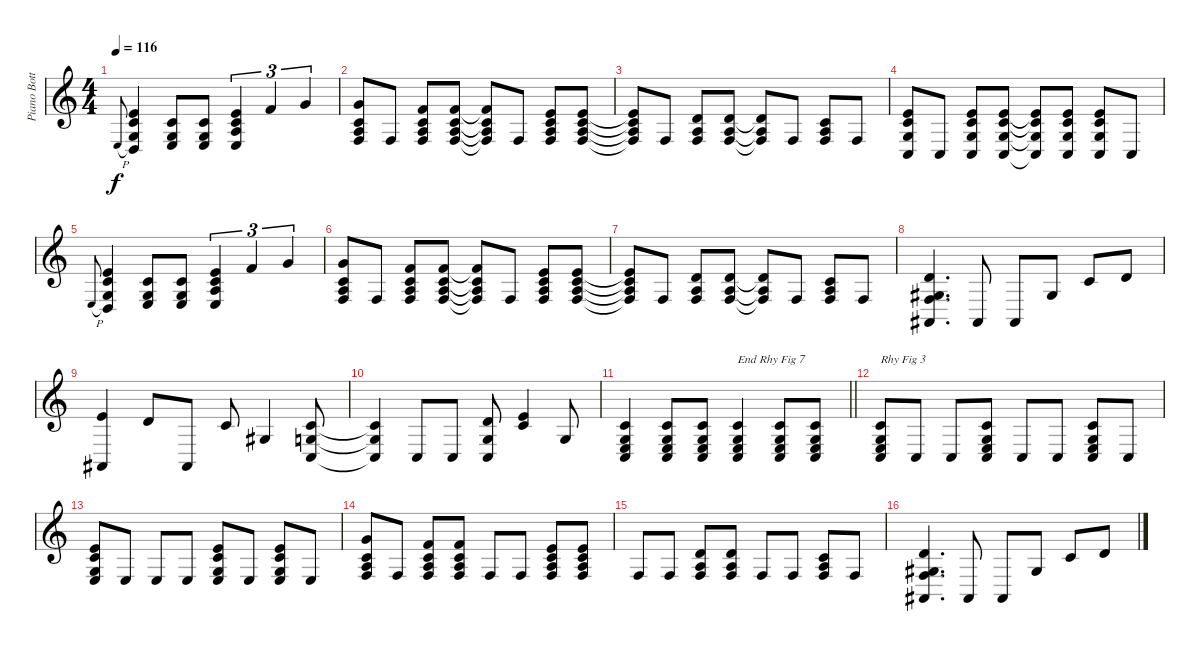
\track ("Piano Bottom (Tr. 15B) / Piano Top (16B)" "Piano Bott") {instrument acousticgrandpiano}
\staff {score}
\tuning (E4 B3 G3 D3 A2 E2) {hide}
\ts (4 4)
\tempo 116
\clef g2
\ks c
2.4{h}.8{gr onbeat dy f} (0.1 1.2 0.3 0.4).4 (1.2 0.3 2.4).8 (1.2 0.3 2.4).8 (0.1 1.2 2.3 2.4).4{tu (3 2)} 1.1.4{tu (3 2)} 3.1.4{tu (3 2)} |
(3.1 1.2 2.3 3.4).8 3.4.8 (1.1 1.2 2.3 3.4).8 (1.1 1.2 2.3 3.4).8 (1.1{t} 1.2{t} 2.3{t} 3.4{t}).8 3.4.8 (0.1 1.2 2.3 3.4).8 (0.1 1.2 2.3 3.4).8 |
(0.1{t} 1.2{t} 2.3{t} 3.4{t}).8 3.4.8 (3.2 2.3 3.4).8 (3.2 2.3 3.4).8 (3.2{t} 2.3{t} 3.4{t}).8 3.4.8 (1.2 2.3 3.4).8 3.4.8 |
(0.1 1.2 0.3 3.5).8 3.5.8 (0.1 1.2 0.3 3.5).8 (0.1 1.2 0.3 3.5).8 (0.1{t} 1.2{t} 0.3{t} 3.5{t}).8 (0.1 1.2 0.3 3.5).8 (0.1 1.2 0.3 3.5).8 3.5.8 |
2.4{h}.8{gr onbeat} (0.1 1.2 0.3 0.4).4 (1.2 0.3 2.4).8 (1.2 0.3 2.4).8 (0.1 1.2 2.3 2.4).4{tu (3 2)} 1.1.4{tu (3 2)} 3.1.4{tu (3 2)} |
(3.1 1.2 2.3 3.4).8 3.4.8 (1.1 1.2 2.3 3.4).8 (1.1 1.2 2.3 3.4).8 (1.1{t} 1.2{t} 2.3{t} 3.4{t}).8 3.4.8 (0.1 1.2 2.3 3.4).8 (0.1 1.2 2.3 3.4).8 |
(0.1{t} 1.2{t} 2.3{t} 3.4{t}).8 3.4.8 (3.2 2.3 3.4).8 (3.2 2.3 3.4).8 (3.2{t} 2.3{t} 3.4{t}).8 3.4.8 (1.2 2.3 3.4).8 3.4.8 |
(3.2 1.3 3.4 1.5).4{d} 1.5.8 1.5.8 1.3.8 1.2.8 3.2.8 |
(0.1 1.5).4 3.2.8 1.5.8 1.2.8 1.3.4 (1.2 0.3 3.5).8 |
(1.2{t} 0.3{t} 3.5{t}).4 3.5.8 3.5.8 (3.2 0.3 3.5).8 (0.1 1.2).4 0.3.8 |
\barLineRight lightlight
(1.2 0.3 2.4 3.5).4 (1.2 0.3 2.4 3.5).8 (1.2 0.3 2.4 3.5).8 (1.2 0.3 2.4 3.5).4{txt "End Rhy Fig 7"} (1.2 0.3 2.4 3.5).8 (1.2 0.3 2.4 3.5).8 |
(1.2 0.3 2.4 3.5).8{txt "Rhy Fig 3"} 3.5.8 3.5.8 (1.2 0.3 2.4 3.5).8 3.5.8 3.5.8 (1.2 0.3 2.4 3.5).8 3.5.8 |
(0.1 1.2 0.3 2.4).8 2.4.8 2.4.8 2.4.8 (0.1 1.2 0.3 2.4).8 2.4.8 (0.1 1.2 0.3 2.4).8 2.4.8 |
(3.1 1.2 2.3 3.4).8 3.4.8 (1.1 1.2 2.3 3.4).8 (1.1 1.2 2.3 3.4).8 3.4.8 3.4.8 (0.1 1.2 2.3 3.4).8 (0.1 1.2 2.3 3.4).8 |
3.4.8 3.4.8 (3.2 2.3 3.4).8 (3.2 2.3 3.4).8 3.4.8 3.4.8 (1.2 2.3 3.4).8 3.4.8 |
(3.2 1.3 3.4 1.5).4{d} 1.5.8 1.5.8 1.3.8 1.2.8 3.2.8
